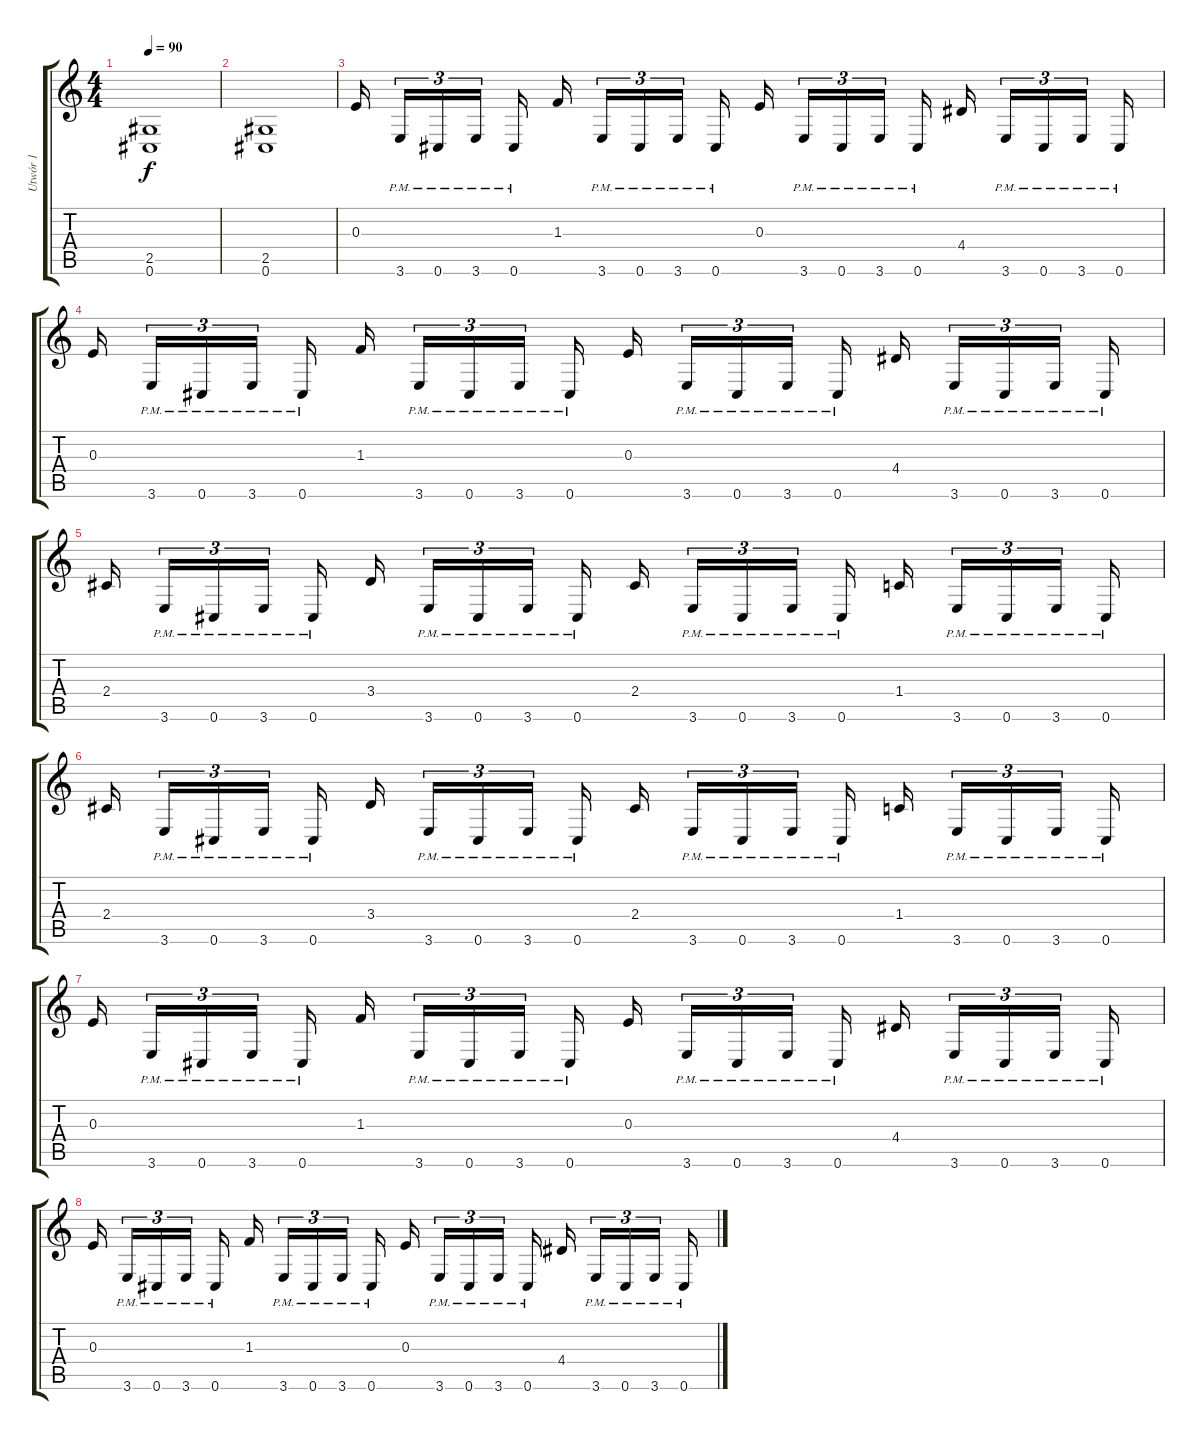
\track ("Utwór 1" "Utwór 1") {instrument distortionguitar}
\staff {score tabs}
\tuning (Db4 Ab3 E3 B2 Gb2 Db2) {hide}
\ts (4 4)
\tempo 90
\clef g2
\ks c
(2.5 0.6).1{dy f} |
(2.5 0.6).1 |
0.3.16{beam splitsecondary} 3.6{pm}.16{tu (3 2)} 0.6{pm}.16{tu (3 2)} 3.6{pm}.16{tu (3 2) beam splitsecondary} 0.6{pm}.16 1.3.16{beam splitsecondary} 3.6{pm}.16{tu (3 2)} 0.6{pm}.16{tu (3 2)} 3.6{pm}.16{tu (3 2) beam splitsecondary} 0.6{pm}.16 0.3.16{beam splitsecondary} 3.6{pm}.16{tu (3 2)} 0.6{pm}.16{tu (3 2)} 3.6{pm}.16{tu (3 2) beam splitsecondary} 0.6{pm}.16 4.4.16{beam splitsecondary} 3.6{pm}.16{tu (3 2)} 0.6{pm}.16{tu (3 2)} 3.6{pm}.16{tu (3 2) beam splitsecondary} 0.6{pm}.16 |
0.3.16{beam splitsecondary} 3.6{pm}.16{tu (3 2)} 0.6{pm}.16{tu (3 2)} 3.6{pm}.16{tu (3 2) beam splitsecondary} 0.6{pm}.16 1.3.16{beam splitsecondary} 3.6{pm}.16{tu (3 2)} 0.6{pm}.16{tu (3 2)} 3.6{pm}.16{tu (3 2) beam splitsecondary} 0.6{pm}.16 0.3.16{beam splitsecondary} 3.6{pm}.16{tu (3 2)} 0.6{pm}.16{tu (3 2)} 3.6{pm}.16{tu (3 2) beam splitsecondary} 0.6{pm}.16 4.4.16{beam splitsecondary} 3.6{pm}.16{tu (3 2)} 0.6{pm}.16{tu (3 2)} 3.6{pm}.16{tu (3 2) beam splitsecondary} 0.6{pm}.16 |
2.4.16{beam splitsecondary} 3.6{pm}.16{tu (3 2)} 0.6{pm}.16{tu (3 2)} 3.6{pm}.16{tu (3 2) beam splitsecondary} 0.6{pm}.16 3.4.16{beam splitsecondary} 3.6{pm}.16{tu (3 2)} 0.6{pm}.16{tu (3 2)} 3.6{pm}.16{tu (3 2) beam splitsecondary} 0.6{pm}.16 2.4.16{beam splitsecondary} 3.6{pm}.16{tu (3 2)} 0.6{pm}.16{tu (3 2)} 3.6{pm}.16{tu (3 2) beam splitsecondary} 0.6{pm}.16 1.4.16{beam splitsecondary} 3.6{pm}.16{tu (3 2)} 0.6{pm}.16{tu (3 2)} 3.6{pm}.16{tu (3 2) beam splitsecondary} 0.6{pm}.16 |
2.4.16{beam splitsecondary} 3.6{pm}.16{tu (3 2)} 0.6{pm}.16{tu (3 2)} 3.6{pm}.16{tu (3 2) beam splitsecondary} 0.6{pm}.16 3.4.16{beam splitsecondary} 3.6{pm}.16{tu (3 2)} 0.6{pm}.16{tu (3 2)} 3.6{pm}.16{tu (3 2) beam splitsecondary} 0.6{pm}.16 2.4.16{beam splitsecondary} 3.6{pm}.16{tu (3 2)} 0.6{pm}.16{tu (3 2)} 3.6{pm}.16{tu (3 2) beam splitsecondary} 0.6{pm}.16 1.4.16{beam splitsecondary} 3.6{pm}.16{tu (3 2)} 0.6{pm}.16{tu (3 2)} 3.6{pm}.16{tu (3 2) beam splitsecondary} 0.6{pm}.16 |
0.3.16{beam splitsecondary} 3.6{pm}.16{tu (3 2)} 0.6{pm}.16{tu (3 2)} 3.6{pm}.16{tu (3 2) beam splitsecondary} 0.6{pm}.16 1.3.16{beam splitsecondary} 3.6{pm}.16{tu (3 2)} 0.6{pm}.16{tu (3 2)} 3.6{pm}.16{tu (3 2) beam splitsecondary} 0.6{pm}.16 0.3.16{beam splitsecondary} 3.6{pm}.16{tu (3 2)} 0.6{pm}.16{tu (3 2)} 3.6{pm}.16{tu (3 2) beam splitsecondary} 0.6{pm}.16 4.4.16{beam splitsecondary} 3.6{pm}.16{tu (3 2)} 0.6{pm}.16{tu (3 2)} 3.6{pm}.16{tu (3 2) beam splitsecondary} 0.6{pm}.16 |
0.3.16{beam splitsecondary} 3.6{pm}.16{tu (3 2)} 0.6{pm}.16{tu (3 2)} 3.6{pm}.16{tu (3 2) beam splitsecondary} 0.6{pm}.16 1.3.16{beam splitsecondary} 3.6{pm}.16{tu (3 2)} 0.6{pm}.16{tu (3 2)} 3.6{pm}.16{tu (3 2) beam splitsecondary} 0.6{pm}.16 0.3.16{beam splitsecondary} 3.6{pm}.16{tu (3 2)} 0.6{pm}.16{tu (3 2)} 3.6{pm}.16{tu (3 2) beam splitsecondary} 0.6{pm}.16 4.4.16{beam splitsecondary} 3.6{pm}.16{tu (3 2)} 0.6{pm}.16{tu (3 2)} 3.6{pm}.16{tu (3 2) beam splitsecondary} 0.6{pm}.16
